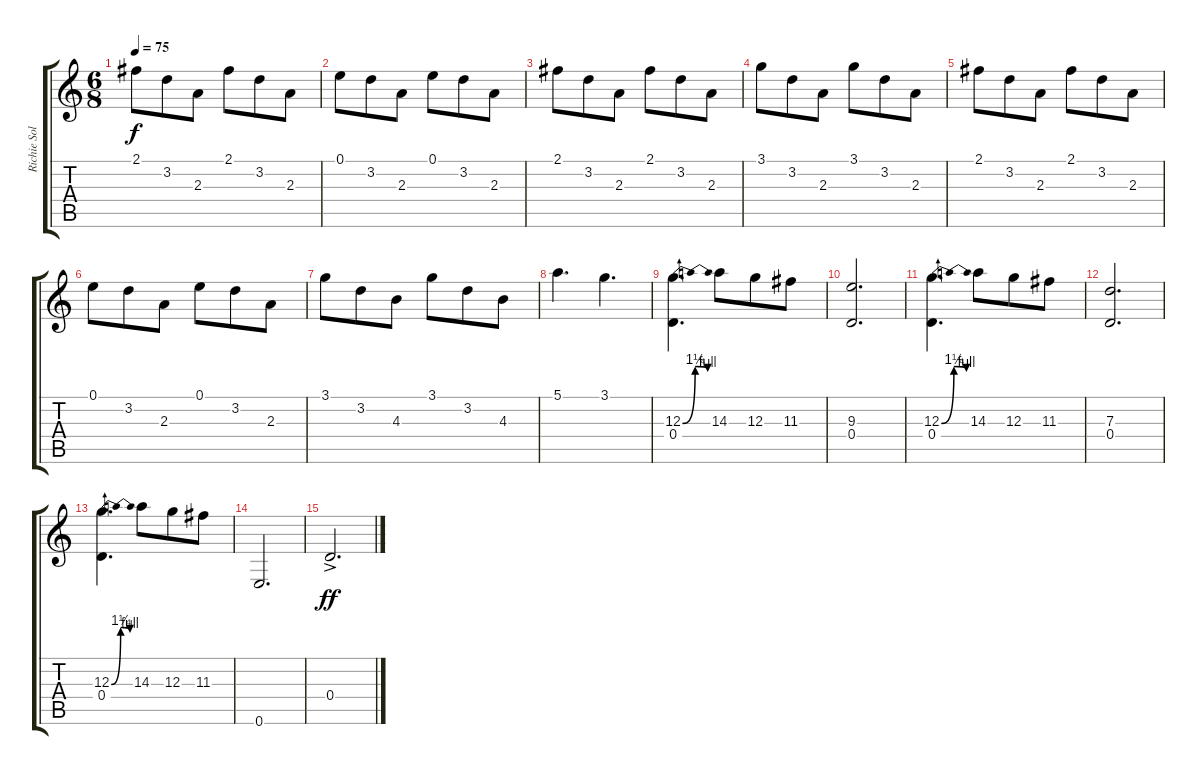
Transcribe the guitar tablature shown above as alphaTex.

\track ("Richie Solo" "Richie Sol") {instrument distortionguitar}
\staff {score tabs}
\tuning (E4 B3 G3 D3 A2 E2) {hide}
\ts (6 8)
\tempo 75
\clef g2
\ks c
2.1.8{dy f} 3.2.8 2.3.8 2.1.8 3.2.8 2.3.8 |
0.1.8 3.2.8 2.3.8 0.1.8 3.2.8 2.3.8 |
2.1.8 3.2.8 2.3.8 2.1.8 3.2.8 2.3.8 |
3.1.8 3.2.8 2.3.8 3.1.8 3.2.8 2.3.8 |
2.1.8 3.2.8 2.3.8 2.1.8 3.2.8 2.3.8 |
0.1.8 3.2.8 2.3.8 0.1.8 3.2.8 2.3.8 |
3.1.8 3.2.8 4.3.8 3.1.8 3.2.8 4.3.8 |
5.1.4{d} 3.1.4{d} |
(12.3{be (bendrelease 0 0 15 5 15 5 60 4)} 0.4).4{d} 14.3.8 12.3.8 11.3.8 |
(9.3 0.4).2{d} |
(12.3{be (bendrelease 0 0 15 5 15 5 60 4)} 0.4).4{d} 14.3.8 12.3.8 11.3.8 |
(7.3 0.4).2{d} |
(12.3{be (bendrelease 0 0 15 5 15 5 60 4)} 0.4).4{d} 14.3.8 12.3.8 11.3.8 |
0.6.2{d} |
0.4{ac}.2{d dy ff}
